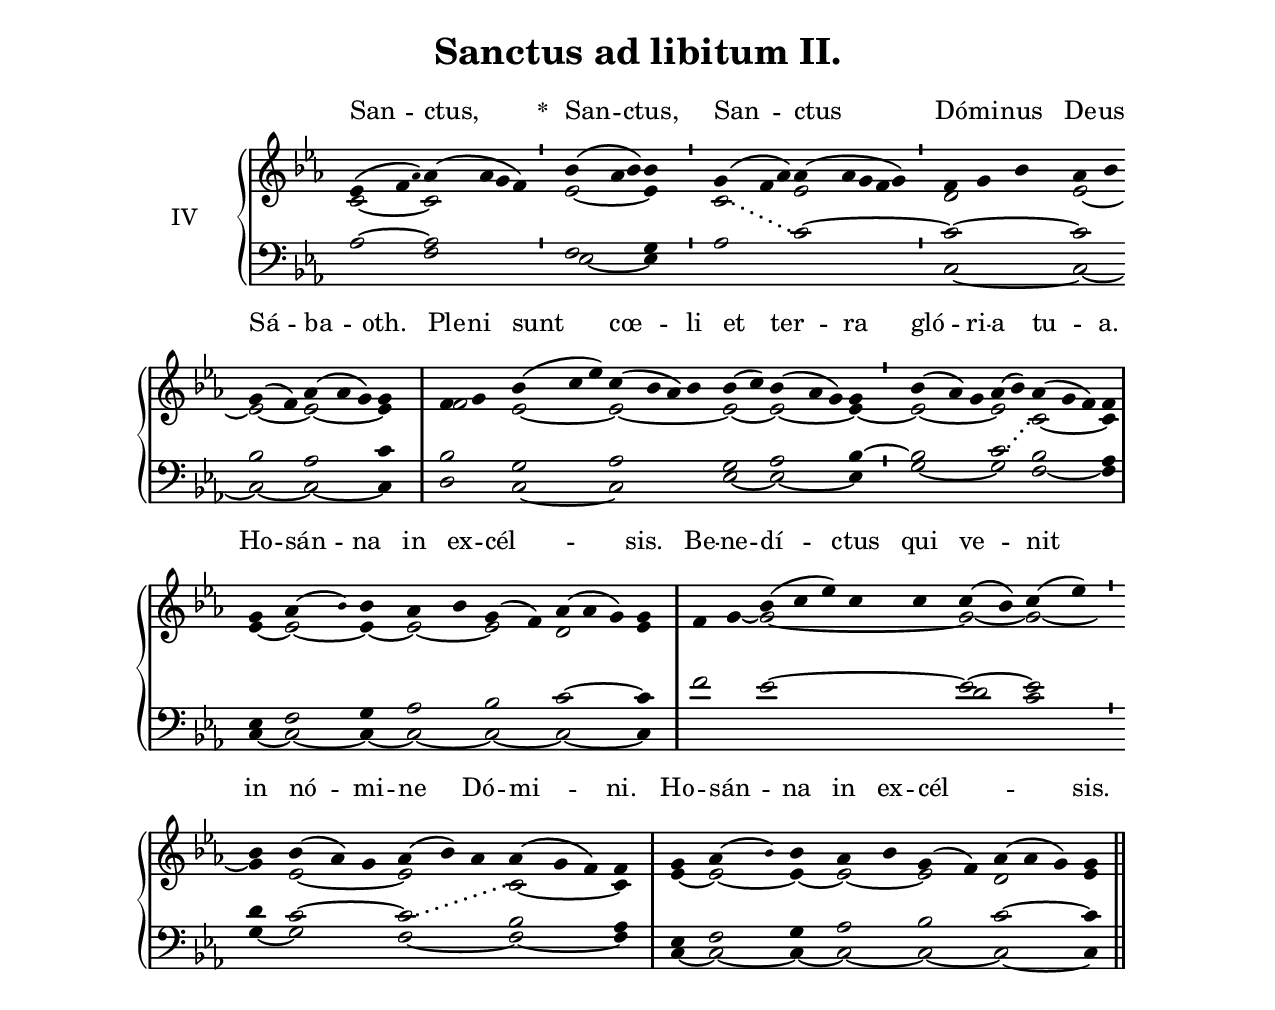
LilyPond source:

\version "2.18"
\include "gregorian.ly"
\include "noh2.ily"

%Page reference: page v.148
%(volume.page)

global = {
 \key g \phrygian
 \cadenzaOn 
 \override Glissando #'thickness = #2.0
}

\header {
  title = \markup \center-column {"Sanctus ad libitum II." \vspace #1 }
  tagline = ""
  composer = ""
}

\paper {
 #(include-special-characters)
  oddHeaderMarkup = \markup \fill-line {
    \line {}
    \center-column {
      \on-the-fly #first-page     " "
      \on-the-fly #not-first-page "II"
    }
    \line { \on-the-fly #print-page-number-check-first \fromproperty #'page:page-number-string }
  }
  evenHeaderMarkup = \markup \fill-line {
    \line { \on-the-fly #print-page-number-check-first \fromproperty #'page:page-number-string }
    \center-column { "II" }
    \line {}
  }
}

chantText = \lyricmode {
San -- ctus, 
\set stanza = " * " San -- ctus, San -- ctus Dó -- mi -- nus De -- us Sá -- ba -- oth. 
Ple -- ni sunt cœ -- li et ter -- ra gló -- ri -- a tu -- a. 
Ho -- sán -- na in ex -- cél -- _ sis. 
Be -- ne -- dí -- ctus qui ve -- nit in nó -- mi -- ne Dó -- mi -- ni. 
Ho -- sán -- na in ex -- cél -- _ sis. }

chantMusic = {
\tieDown   ees'4 ( f'4 \once \tweak #'font-size #-4 aes' ) aes'4 ( aes'4 g'4 f'4) \divisioMinima
 bes'4 ( aes'4 bes'4) bes'4 \divisioMinima
 g'4 ( f'4 aes'4) aes'4 ( aes'4 g'4 f'4 g'4) \divisioMinima
 f'4 g'4 bes'4 aes'4 bes'4 \forceBreak
 g'4 ( f'4) aes'4 ( aes'4 g'4) g'4 \divisioMaxima
 f'4 g'4 bes'4 ( c''4 ees''4) c''4 ( bes'4 aes'4) bes'4 bes'4 ( c''4) bes'4 ( aes'4 g'4) g'4 \divisioMinima
 bes'4 ( aes'4) g'4 aes'4 ( bes'4) aes'4 ( g'4 f'4) f'4 \divisioMaxima
 \forceBreak
 g'4 aes'4 ( \once \tweak #'font-size #-4 bes' ) bes'4 aes'4 bes'4 g'4 ( f'4) aes'4 ( aes'4 g'4) g'4 \divisioMaxima
 f'4 g'4 bes'4 ( c''4 ees''4) c''4 c''4 c''4 ( bes'4) c''4 ( ees''4) \divisioMinima
 \forceBreak
 bes'4 bes'4 ( aes'4) g'4 aes'4 ( bes'4) aes'4 aes'4 ( g'4 f'4) f'4 \divisioMaxima
 g'4 aes'4 ( \once \tweak #'font-size #-4 bes' ) bes'4 aes'4 bes'4 g'4 ( f'4) aes'4 ( aes'4 g'4) g'4 \finalis

}

altoMusic = {
c'2*3/2 ~ c'2*4/2 \divisioMinima
ees'2*3/2 ~ ees'4 \divisioMinima
c'2*3/2 ees'2*5/2 \divisioMinima
d'2*3/2 ees'2 ~ ees'2 ~ ees'2*3/2 ~ ees'4 \divisioMaxima
f'2 ees'2*3/2 ~ ees'2*4/2 ~ ees'2 ~ ees'2*3/2 ~ ees'4 ~ \divisioMinima
ees'2*3/2 ~ ees'2 c'2*3/2 ~ c'4 \divisioMaxima
ees'4 ~ ees'2 ~ ees'4 ~ ees'2 ~ ees'2 d'2*3/2 ees'4 \divisioMaxima
r4 g'4 ~ g'2*5/2 ~ g'2 ~ g'2 ~ \divisioMinima
g'4 ees'2*3/2 ~ ees'2*3/2 c'2*3/2 ~ c'4 \divisioMaxima
ees'4 ~ ees'2 ~ ees'4 ~ ees'2 ~ ees'2 d'2*3/2 ees'4 \finalis
}

tenorMusic = {
aes2*3/2 ~ aes2*4/2 \divisioMinima
f2*3/2 g4 \divisioMinima
aes2*3/2 c'2*5/2 ~ \divisioMinima
c'2*3/2 ~ c'2 bes2 aes2*3/2 c'4 \divisioMaxima
bes2 g2*3/2 aes2*4/2 g2 aes2*3/2 bes4 ~ \divisioMinima
bes2*3/2 c'2 bes2*3/2 aes4 \divisioMaxima
ees4 f2 g4 aes2 bes2 c'2*3/2 ~ c'4 \divisioMaxima
f'2 ees'2*5/2 ~ ees'2 ~ ees'2 \divisioMinima
d'4 c'2*3/2 ~ c'2*3/2 bes2*3/2 aes4 \divisioMaxima
ees4 f2 g4 aes2 bes2 c'2*3/2 ~ c'4 \finalis
}

bassMusic = {
r2*3/2 f2*4/2 \divisioMinima
ees2*3/2 ~ ees4 \divisioMinima
r2*8/2 \divisioMinima
c2*3/2 ~ c2 ~ c2 ~ c2*3/2 ~ c4 \divisioMaxima
d2 c2*3/2 ~ c2*4/2 ees2 ~ ees2*3/2 ~ ees4 \divisioMinima
g2*3/2 ~ g2 f2*3/2 ~ f4 \divisioMaxima
c4 ~ c2 ~ c4 ~ c2 ~ c2 ~ c2*3/2 ~ c4 \divisioMaxima
r2*7/2 d'2 c'2 \divisioMinima
g4 ~ g2*3/2 f2*3/2 ~ f2*3/2 ~ f4 \divisioMaxima
c4 ~ c2 ~ c4 ~ c2 ~ c2 ~ c2*3/2 ~ c4 \finalis
}

voiceLines = {
\voiceLineStyle


s2*11/2
\allowVoiceLineBreak
\voiceLine "up" "down" c'2*3/2 c'2*1/2


s2*33/2
\allowVoiceLineBreak
\voiceLine "down" "up" c'2*2/2 c'2*1/2


s2*30/2
\allowVoiceLineBreak
\voiceLine "down" "up" c'2*3/2 c'2*1/2


}

\score{
  <<
    \new GrandStaff <<
      \set GrandStaff.autoBeaming = ##f
      \set GrandStaff.instrumentName = \markup \center-column {
        "IV"
      }
      \new Staff = up <<
        \new Voice = "chant" {
          \voiceOne \global \chantMusic
        }
        \new Voice {
          \voiceTwo \global \altoMusic
        }
      >>

      \new Staff = down <<
        \clef bass
        \new Voice {
          \voiceOne \global \tenorMusic
        }
        \new Voice {
          \voiceTwo \global \bassMusic
        }
	\new Voice {
        \voiceThree \global \voiceLines
        }
      >>
    >>
    \new Lyrics \lyricsto chant {
      \chantText
    }
  >>
  \layout{
  }
  \midi{
    \tempo 4 = 125
  }
}
